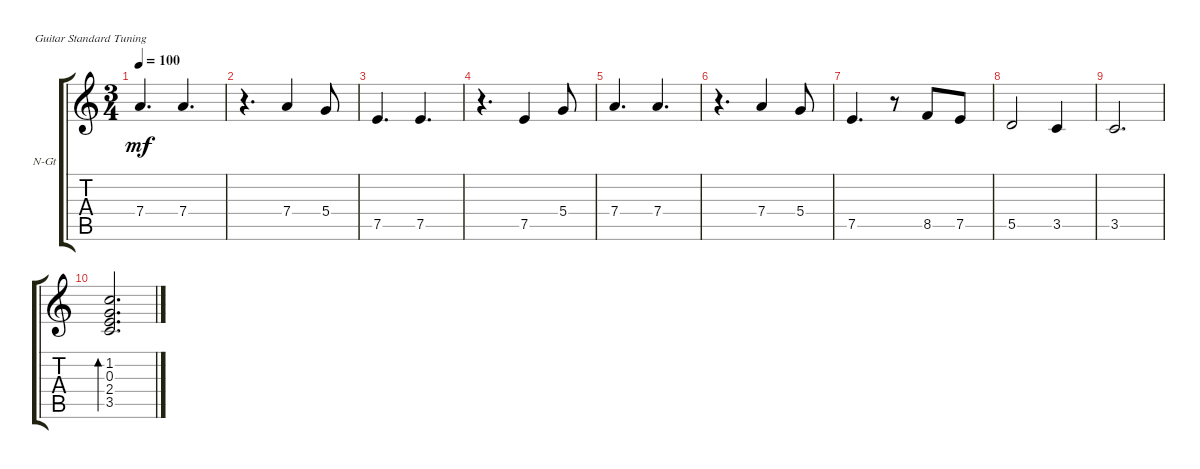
\defaultSystemsLayout 4
\bracketExtendMode groupsimilarinstruments
\firstSystemTrackNameOrientation horizontal
\otherSystemsTrackNameOrientation horizontal
\track ("Bass " "N-Gt") {instrument acousticguitarnylon}
\staff {score tabs}
\tuning (E4 B3 G3 D3 A2 E2)
\ts (3 4)
\tempo 100
\clef g2
\ks c
7.4.4{d dy mf} 7.4.4{d} |
r.4{d} 7.4.4 5.4.8 |
7.5.4{d} 7.5.4{d} |
r.4{d} 7.5.4 5.4.8 |
7.4.4{d} 7.4.4{d} |
r.4{d} 7.4.4 5.4.8 |
7.5.4{d} r.8 8.5.8 7.5.8 |
5.5.2 3.5.4 |
3.5.2{d} |
(3.5 2.4 0.3 1.2).2{d bd 119}
